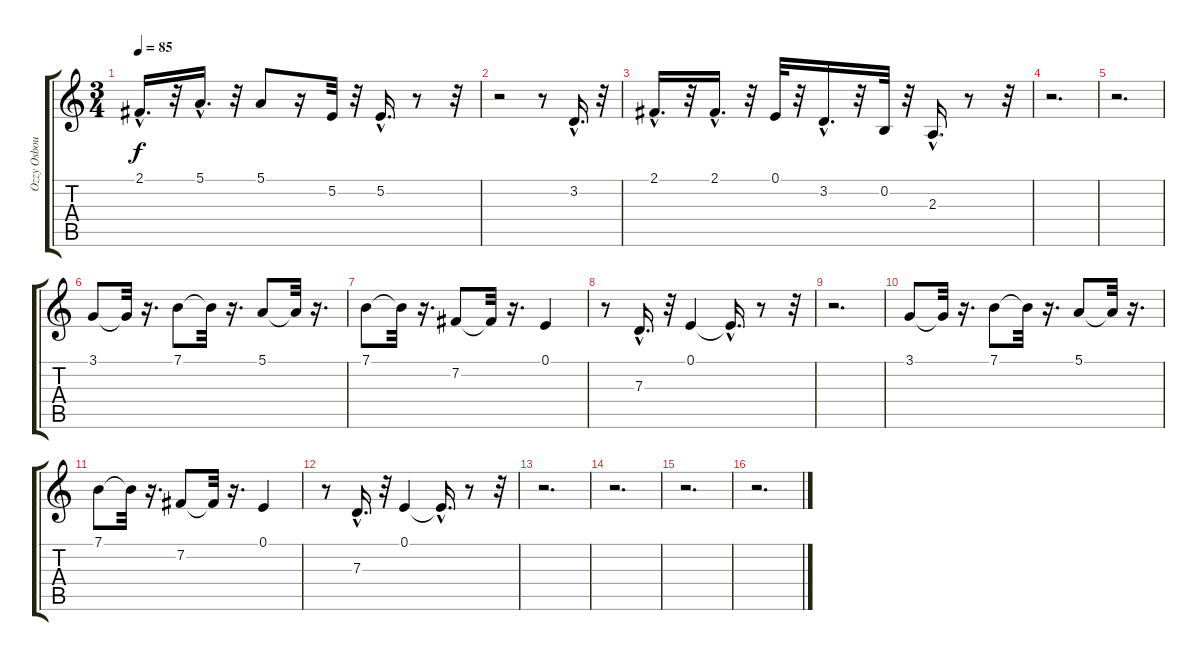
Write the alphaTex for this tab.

\track ("Ozzy Osbourne" "Ozzy Osbou") {instrument shanai}
\staff {score tabs}
\tuning (E4 B3 G3 D3 A2 E2) {hide}
\ts (3 4)
\tempo 85
\clef g2
\ks c
2.1{hac}.16{d dy f} r.32 5.1{hac}.16{d} r.32 5.1.8 r.16 5.2.32 r.32 5.2{hac}.16{d} r.8 r.32 |
r.2 r.8 3.2{hac}.16{d} r.32 |
2.1{hac}.16{d} r.32 2.1{hac}.16{d} r.32 0.1.32 r.32 3.2{hac}.16{d} r.32 0.2.32 r.32 2.3{hac}.16{d} r.8 r.32 |
r.2{d} |
r.2{d} |
3.1.8 3.1{t}.32 r.16{d} 7.1.8 7.1{t}.32 r.16{d} 5.1.8 5.1{t}.32 r.16{d} |
7.1.8 7.1{t}.32 r.16{d} 7.2.8 7.2{t}.32 r.16{d} 0.1.4 |
r.8 7.3{hac}.16{d} r.32 0.1.4 0.1{hac t}.16{d} r.8 r.32 |
r.2{d} |
3.1.8 3.1{t}.32 r.16{d} 7.1.8 7.1{t}.32 r.16{d} 5.1.8 5.1{t}.32 r.16{d} |
7.1.8 7.1{t}.32 r.16{d} 7.2.8 7.2{t}.32 r.16{d} 0.1.4 |
r.8 7.3{hac}.16{d} r.32 0.1.4 0.1{hac t}.16{d} r.8 r.32 |
r.2{d} |
r.2{d} |
r.2{d} |
r.2{d}
